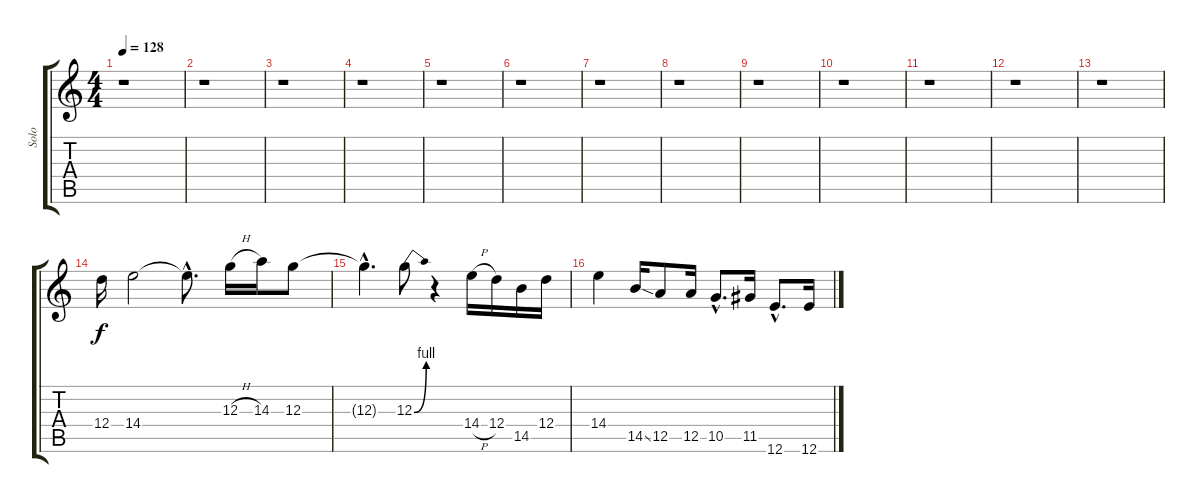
\track ("Solo" "Solo") {instrument distortionguitar}
\staff {score tabs}
\tuning (E4 B3 G3 D3 A2 E2) {hide}
\ts (4 4)
\tempo 128
\clef g2
\ks c
r.1{dy f} |
r.1 |
r.1 |
r.1 |
r.1 |
r.1 |
r.1 |
r.1 |
r.1 |
r.1 |
r.1 |
r.1 |
r.1 |
12.4.16 14.4.2 14.4{hac t}.8{d} 12.3{h}.16 14.3.16 12.3.8 |
12.3{hac t}.4{d} 12.3{be (bend 0 0 60 4)}.8 r.4 14.4{h}.16 12.4.16 14.5.16 12.4.16 |
14.4.4 14.5{ss}.16 12.5.8 12.5.16 10.5{hac}.8{d} 11.5.16 12.6{hac}.8{d} 12.6.16
